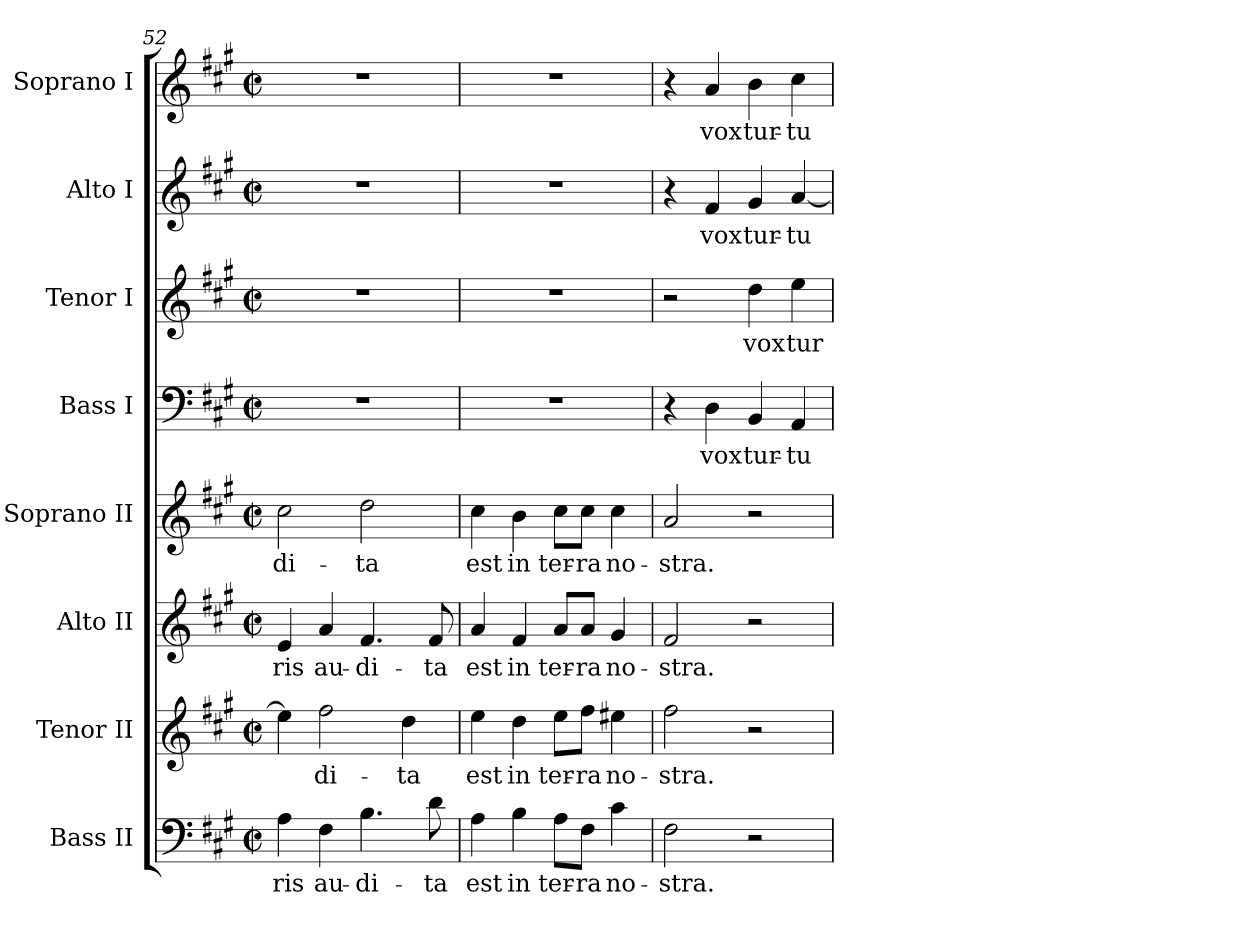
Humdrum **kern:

**kern	**text	**kern	**text	**kern	**text	**kern	**text	**kern	**text	**kern	**text	**kern	**text	**kern	**text
*part8	*part8	*part7	*part7	*part6	*part6	*part5	*part5	*part4	*part4	*part3	*part3	*part2	*part2	*part1	*part1
*staff8	*staff8	*staff7	*staff7	*staff6	*staff6	*staff5	*staff5	*staff4	*staff4	*staff3	*staff3	*staff2	*staff2	*staff1	*staff1
*I"Bass II	*	*I"Tenor II	*	*I"Alto II	*	*I"Soprano II	*	*I"Bass I	*	*I"Tenor I	*	*I"Alto I	*	*I"Soprano I	*
*I'B. II	*	*I'T. II	*	*I'A. II	*	*	*	*I'B. I	*	*I'T. I	*	*I'A. I	*	*	*
*clefF4	*	*clefG2	*	*clefG2	*	*clefG2	*	*clefF4	*	*clefG2	*	*clefG2	*	*clefG2	*
*	*	*ITrd7c12	*	*	*	*	*	*	*	*ITrd7c12	*	*	*	*	*
*k[f#c#g#]	*	*k[f#c#g#]	*	*k[f#c#g#]	*	*k[f#c#g#]	*	*k[f#c#g#]	*	*k[f#c#g#]	*	*k[f#c#g#]	*	*k[f#c#g#]	*
*A:	*	*A:	*	*A:	*	*A:	*	*A:	*	*A:	*	*A:	*	*A:	*
*M2/2	*	*M2/2	*	*M2/2	*	*M2/2	*	*M2/2	*	*M2/2	*	*M2/2	*	*M2/2	*
*met(c|)	*	*met(c|)	*	*met(c|)	*	*met(c|)	*	*met(c|)	*	*met(c|)	*	*met(c|)	*	*met(c|)	*
=52	=52	=52	=52	=52	=52	=52	=52	=52	=52	=52	=52	=52	=52	=52	=52
!	!LO:LY:b:color=#000000	!	!	!	!	!	!	!	!	!	!	!	!	!	!
!	!	!	!	!	!LO:LY:b:color=#000000	!	!	!	!	!	!	!	!	!	!
!	!	!	!	!	!	!	!LO:LY:b:color=#000000	!	!	!	!	!	!	!	!
4Ai\	-ris	4ei\]	.	4ei/	-ris	2cc#i\	-di-	1r	.	1r	.	1r	.	1r	.
!	!LO:LY:b:color=#000000	!	!	!	!	!	!	!	!	!	!	!	!	!	!
!	!	!	!LO:LY:b:color=#000000	!	!	!	!	!	!	!	!	!	!	!	!
!	!	!	!	!	!LO:LY:b:color=#000000	!	!	!	!	!	!	!	!	!	!
4F#i\	au-	2f#i\	-di-	4ai/	au-	.	.	.	.	.	.	.	.	.	.
!	!LO:LY:b:color=#000000	!	!	!	!	!	!	!	!	!	!	!	!	!	!
!	!	!	!	!	!LO:LY:b:color=#000000	!	!	!	!	!	!	!	!	!	!
!	!	!	!	!	!	!	!LO:LY:b:color=#000000	!	!	!	!	!	!	!	!
4.Bi\	-di-	.	.	4.f#i/	-di-	2ddi\	-ta	.	.	.	.	.	.	.	.
!	!	!	!LO:LY:b:color=#000000	!	!	!	!	!	!	!	!	!	!	!	!
.	.	4di\	-ta	.	.	.	.	.	.	.	.	.	.	.	.
!	!LO:LY:b:color=#000000	!	!	!	!	!	!	!	!	!	!	!	!	!	!
!	!	!	!	!	!LO:LY:b:color=#000000	!	!	!	!	!	!	!	!	!	!
8di\	-ta	.	.	8f#i/	-ta	.	.	.	.	.	.	.	.	.	.
=53	=53	=53	=53	=53	=53	=53	=53	=53	=53	=53	=53	=53	=53	=53	=53
!	!LO:LY:b:color=#000000	!	!	!	!	!	!	!	!	!	!	!	!	!	!
!	!	!	!LO:LY:b:color=#000000	!	!	!	!	!	!	!	!	!	!	!	!
!	!	!	!	!	!LO:LY:b:color=#000000	!	!	!	!	!	!	!	!	!	!
!	!	!	!	!	!	!	!LO:LY:b:color=#000000	!	!	!	!	!	!	!	!
4Ai\	est	4ei\	est	4ai/	est	4cc#i\	est	1r	.	1r	.	1r	.	1r	.
!	!LO:LY:b:color=#000000	!	!	!	!	!	!	!	!	!	!	!	!	!	!
!	!	!	!LO:LY:b:color=#000000	!	!	!	!	!	!	!	!	!	!	!	!
!	!	!	!	!	!LO:LY:b:color=#000000	!	!	!	!	!	!	!	!	!	!
!	!	!	!	!	!	!	!LO:LY:b:color=#000000	!	!	!	!	!	!	!	!
4Bi\	in	4di\	in	4f#i/	in	4bi\	in	.	.	.	.	.	.	.	.
!	!LO:LY:b:color=#000000	!	!	!	!	!	!	!	!	!	!	!	!	!	!
!	!	!	!LO:LY:b:color=#000000	!	!	!	!	!	!	!	!	!	!	!	!
!	!	!	!	!	!LO:LY:b:color=#000000	!	!	!	!	!	!	!	!	!	!
!	!	!	!	!	!	!	!LO:LY:b:color=#000000	!	!	!	!	!	!	!	!
8Ai\L	ter-	8ei\L	ter-	8ai/L	ter-	8cc#i\L	ter-	.	.	.	.	.	.	.	.
!	!LO:LY:b:color=#000000	!	!	!	!	!	!	!	!	!	!	!	!	!	!
!	!	!	!LO:LY:b:color=#000000	!	!	!	!	!	!	!	!	!	!	!	!
!	!	!	!	!	!LO:LY:b:color=#000000	!	!	!	!	!	!	!	!	!	!
!	!	!	!	!	!	!	!LO:LY:b:color=#000000	!	!	!	!	!	!	!	!
8F#i\J	-ra	8f#i\J	-ra	8ai/J	-ra	8cc#i\J	-ra	.	.	.	.	.	.	.	.
!	!LO:LY:b:color=#000000	!	!	!	!	!	!	!	!	!	!	!	!	!	!
!	!	!	!LO:LY:b:color=#000000	!	!	!	!	!	!	!	!	!	!	!	!
!	!	!	!	!	!LO:LY:b:color=#000000	!	!	!	!	!	!	!	!	!	!
!	!	!	!	!	!	!	!LO:LY:b:color=#000000	!	!	!	!	!	!	!	!
4c#i\	no-	4e#Xi\	no-	4g#i/	no-	4cc#i\	no-	.	.	.	.	.	.	.	.
!!LO:LB:g=z
=54	=54	=54	=54	=54	=54	=54	=54	=54	=54	=54	=54	=54	=54	=54	=54
!	!LO:LY:b:color=#000000	!	!	!	!	!	!	!	!	!	!	!	!	!	!
!	!	!	!LO:LY:b:color=#000000	!	!	!	!	!	!	!	!	!	!	!	!
!	!	!	!	!	!LO:LY:b:color=#000000	!	!	!	!	!	!	!	!	!	!
!	!	!	!	!	!	!	!LO:LY:b:color=#000000	!	!	!	!	!	!	!	!
2F#i\	-stra.	2f#i\	-stra.	2f#i/	-stra.	2ai/	-stra.	4r	.	2r	.	4r	.	4r	.
!	!	!	!	!	!	!	!	!	!LO:LY:b:color=#000000	!	!	!	!	!	!
!	!	!	!	!	!	!	!	!	!	!	!	!	!LO:LY:b:color=#000000	!	!
!	!	!	!	!	!	!	!	!	!	!	!	!	!	!	!LO:LY:b:color=#000000
.	.	.	.	.	.	.	.	4Di\	vox	.	.	4f#i/	vox	4ai/	vox
!	!	!	!	!	!	!	!	!	!LO:LY:b:color=#000000	!	!	!	!	!	!
!	!	!	!	!	!	!	!	!	!	!	!LO:LY:b:color=#000000	!	!	!	!
!	!	!	!	!	!	!	!	!	!	!	!	!	!LO:LY:b:color=#000000	!	!
!	!	!	!	!	!	!	!	!	!	!	!	!	!	!	!LO:LY:b:color=#000000
2r	.	2r	.	2r	.	2r	.	4BBi/	tur-	4di\	vox	4g#i/	tur-	4bi\	tur-
!	!	!	!	!	!	!	!	!	!LO:LY:b:color=#000000	!	!	!	!	!	!
!	!	!	!	!	!	!	!	!	!	!	!LO:LY:b:color=#000000	!	!	!	!
!	!	!	!	!	!	!	!	!	!	!	!	!	!LO:LY:b:color=#000000	!	!
!	!	!	!	!	!	!	!	!	!	!	!	!	!	!	!LO:LY:b:color=#000000
.	.	.	.	.	.	.	.	4AAi/	-tu-	4ei\	tur-	[<4ai/	-tu-	4cc#i\	-tu-
=	=	=	=	=	=	=	=	=	=	=	=	=	=	=	=
*-	*-	*-	*-	*-	*-	*-	*-	*-	*-	*-	*-	*-	*-	*-	*-
